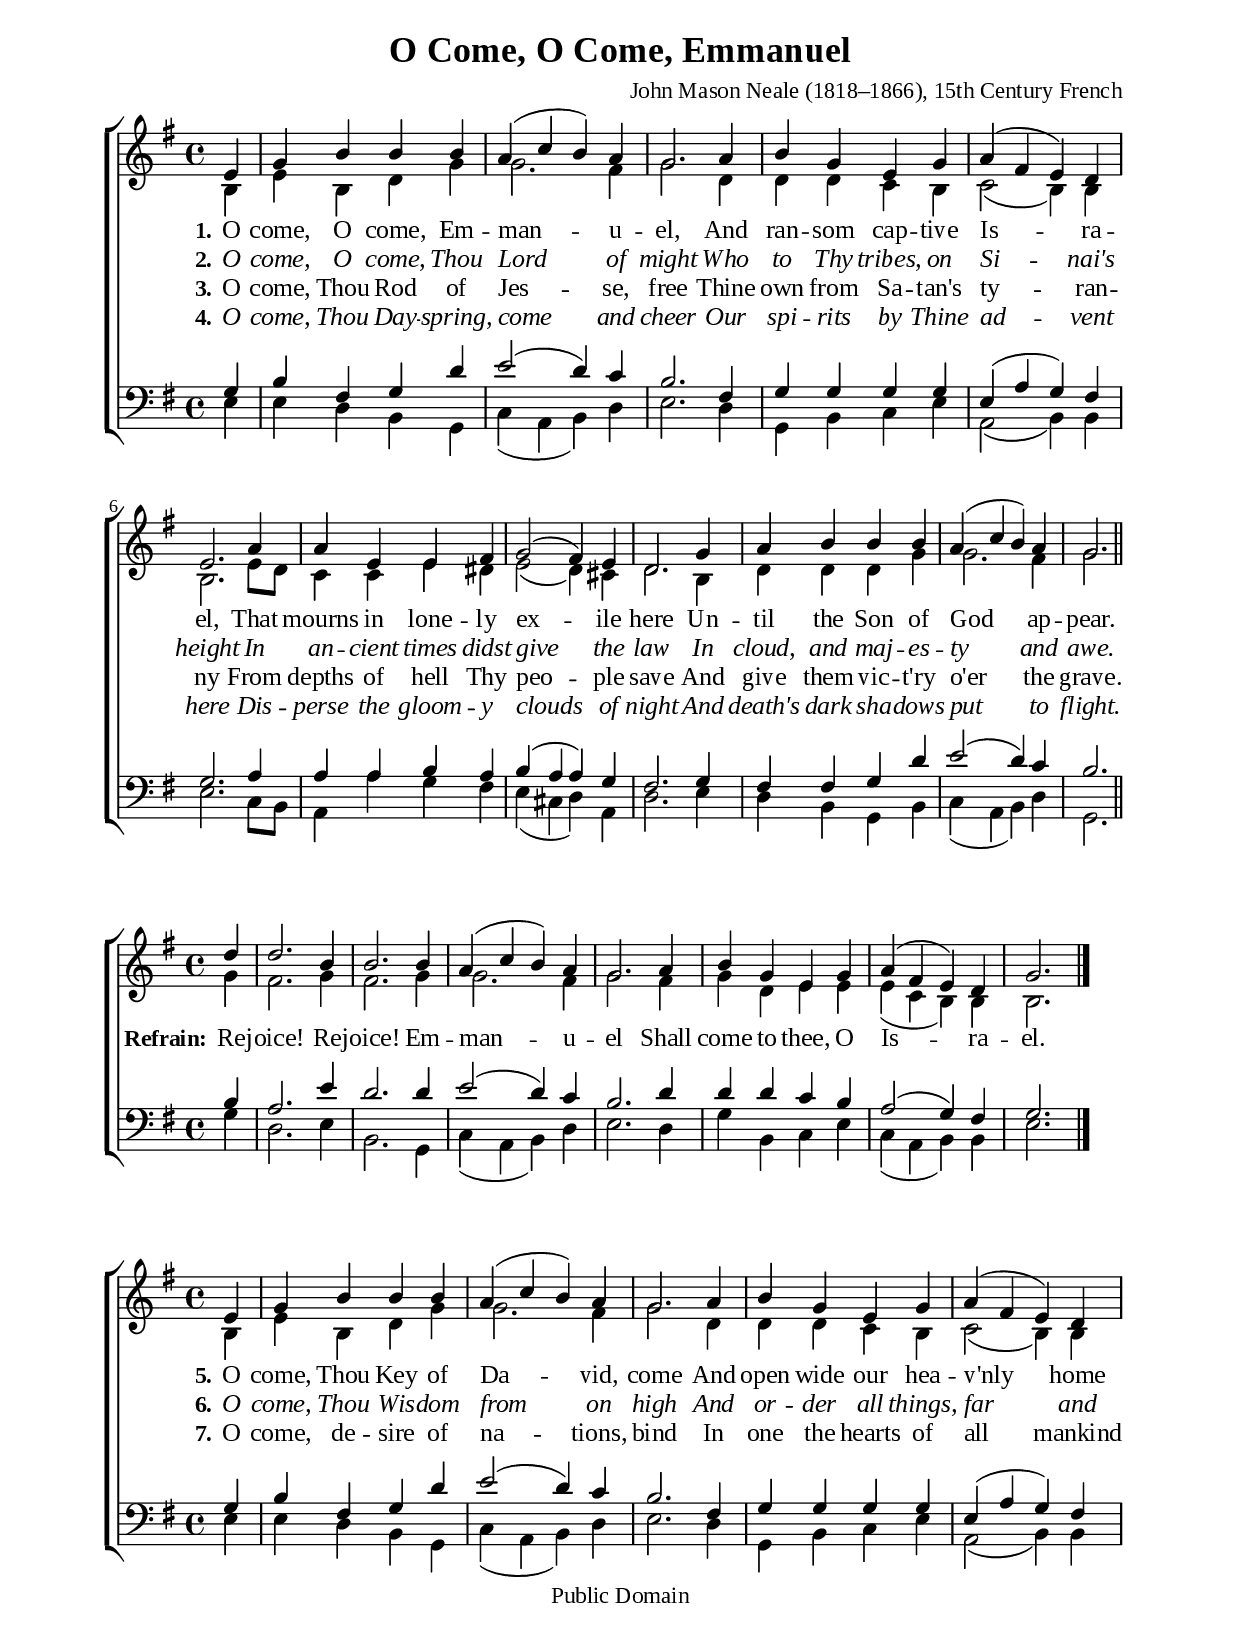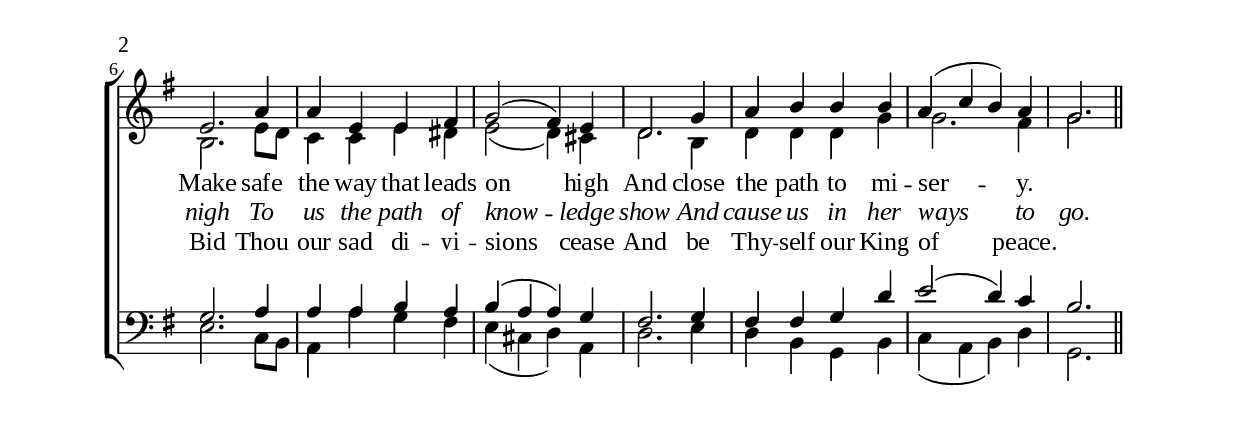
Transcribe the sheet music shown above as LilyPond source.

\version "2.18.2"

\header {
  title = "O Come, O Come, Emmanuel"
  composer = "John Mason Neale (1818–1866), 15th Century French"
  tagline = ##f
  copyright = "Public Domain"
}

global= {
  % \override Score.BarNumber.break-visibility = #all-visible
  \key e \minor
  \time 4/4
}

\paper {
  #(set-paper-size "a4")
  top-margin = 15\mm
  bottom-margin = 15\mm
  left-margin = 20\mm
  right-margin = 20\mm
  indent = #0
  #(define fonts
	 (make-pango-font-tree "Liberation Serif"
	 		       "Liberation Serif"
			       "Liberation Serif"
			       (/ 20 20)))
}

printItalic = \with {
  \override LyricText.font-shape = #'italic
}

% Soprano verse music
musicVerseSoprano = \relative c' {
  \partial 4 e4 |
  %{ 01 %} g b b b |
  %{ 02 %} a (c b) a |
  %{ 03 %} g2. a4 |
  %{ 04 %} b g e g |
  %{ 05 %} a (fis e) d |
  %{ 06 %} e2. a4 |
  %{ 07 %} a e e fis |
  %{ 08 %} g2 (fis4) e |
  %{ 09 %} d2. g4 |
  %{ 10 %} a b b b |
  %{ 11 %} a (c b) a | g2. \bar "||"
}

% Alto verse music
musicVerseAlto = \relative c' {
  \partial 4 b4 |
  %{ 01 %} e b d g |
  %{ 02 %} g2. fis4 |
  %{ 03 %} g2. d4 |
  %{ 04 %} d d c b |
  %{ 05 %} c2 (b4) b |
  %{ 06 %} b2. e8 d |
  %{ 07 %} c4 c e dis |
  %{ 08 %} e2 (d4) cis |
  %{ 09 %} d2. b4 |
  %{ 10 %} d d d g |
  %{ 11 %} g2. fis4 | g2. \bar "||"
}

% Tenor verse music
musicVerseTenor = \relative c' {
  \partial 4 g4 |
  %{ 01 %} b fis g d' |
  %{ 02 %} e2 (d4) c |
  %{ 03 %} b2. fis4 |
  %{ 04 %} g g g g |
  %{ 05 %} e (a g) fis |
  %{ 06 %} g2. a4 |
  %{ 07 %} a a b a |
  %{ 08 %} b (a a) g |
  %{ 09 %} fis2. g4 |
  %{ 10 %} fis fis g d' |
  %{ 11 %} e2 (d4) c | b2. \bar "||"
}

% Basso verse music
musicVerseBasso = \relative c {
  \partial 4 e4 |
  %{ 01 %} e d b g |
  %{ 02 %} c (a b) d |
  %{ 03 %} e2. d4 |
  %{ 04 %} g, b c e |
  %{ 05 %} a,2 (b4) b |
  %{ 06 %} e2. c8 b |
  %{ 07 %} a4 a' g fis |
  %{ 08 %} e (cis d) a |
  %{ 09 %} d2. e4 |
  %{ 10 %} d b g b |
  %{ 11 %} c (a b) d | g,2. \bar "||"
}

% Soprano chorus music
musicChorusSoprano = \relative c' {
  \set Score.currentBarNumber = #12
  \partial 4 d'4 |
  %{ 12 %} d2. b4 |
  %{ 13 %} b2. b4 |
  %{ 14 %} a (c b) a |
  %{ 15 %} g2. a4 |
  %{ 16 %} b g e g |
  %{ 17 %} a (fis e) d | g2. \bar "|."
}

% Alto chorus music
musicChorusAlto = \relative c' {
  \partial 4 g'4 |
  %{ 12 %} fis2. g4 |
  %{ 13 %} fis2. g4 |
  %{ 14 %} g2. fis4 |
  %{ 15 %} g2. fis4 |
  %{ 16 %} g d e e |
  %{ 17 %} e (c b) b | b2. \bar "|."
}

% Tenor chorus music
musicChorusTenor = \relative c' {
  \partial 4 b4 |
  %{ 12 %} a2. e'4 |
  %{ 13 %} d2. d4 |
  %{ 14 %} e2 (d4) c |
  %{ 15 %} b2. d4 |
  %{ 16 %} d d c b |
  %{ 17 %} a2 (g4) fis | g2. \bar "|."
}

% Basso chorus music
musicChorusBasso = \relative c' {
  \partial 4 g4 |
  %{ 12 %} d2. e4 |
  %{ 13 %} b2. g4 |
  %{ 14 %} c (a b) d |
  %{ 15 %} e2. d4 |
  %{ 16 %} g b, c e |
  %{ 17 %} c (a b) b | e2. \bar "|."
}

% 10. Verse lyrics
lyricVerseOne = \lyricmode {
  \set stanza = #"1."
  O come, O come, Em  -- man -- u -- el,
  And ran -- som cap -- tive Is -- ra -- el,
  That mourns in lone -- ly ex -- ile here
  Un -- til the Son of God ap -- pear.
}

lyricVerseTwo = \lyricmode {
  \set stanza = #"2."
  O come, O come, Thou Lord of might
  Who to Thy tribes, on Si -- nai's height
  In an -- cient times didst give the law
  In cloud, and maj -- es -- ty and awe.
}

lyricVerseThree = \lyricmode {
  \set stanza = #"3."
  O come, Thou Rod of Jes -- se, free
  Thine own from Sa -- tan's ty -- ran -- ny
  From depths of hell Thy peo -- ple save
  And give them vic -- t'ry o'er the grave.
}

lyricVerseFour = \lyricmode {
  \set stanza = #"4."
  O come, Thou Day -- spring, come and cheer
  Our spi -- rits by Thine ad -- vent here
  Dis -- perse the gloom -- y clouds of night
  And death's dark sha -- dows put to flight.
}

lyricVerseFive = \lyricmode {
  \set stanza = #"5."
  O come, Thou Key of Da -- vid, come
  And open wide our hea -- v'nly home
  Make safe the way that leads on high
  And close the path to mi -- ser -- y.
}

lyricVerseSix = \lyricmode {
  \set stanza = #"6."
  O come, Thou Wis -- dom from on high
  And or -- der all things, far and nigh
  To us the path of know -- ledge show
  And cause us in her ways to go.
}

lyricVerseSeven = \lyricmode {
  \set stanza = #"7."
  O come, de -- sire of na -- tions, bind
  In one the hearts of all mankind
  Bid Thou our sad di -- vi -- sions cease
  And be Thy -- self our King of peace.
}

% 11. Chorus lyrics
lyricChorus = \lyricmode {
  \set stanza = #"Refrain:"
  Re -- joice! Re -- joice! Em  -- man -- u -- el
  Shall come to thee, O Is -- ra -- el.
}

% 12. Layout
\score {
    \new ChoirStaff <<
      \new Staff <<
        \clef "treble"
        \new Voice = "sopranos" {
          \voiceOne \global \stemUp \slurUp \musicVerseSoprano
        }
        \new Voice = "alto" {
          \voiceTwo \global \stemDown \slurDown \musicVerseAlto
        }
      >>
      \new Lyrics \lyricsto sopranos \lyricVerseOne
      \new Lyrics \printItalic \lyricsto sopranos \lyricVerseTwo
      \new Lyrics \lyricsto sopranos \lyricVerseThree
      \new Lyrics \printItalic \lyricsto sopranos \lyricVerseFour
      \new Staff <<
        \clef "bass"
        \new Voice = "tenor" {
          \voiceOne \global \stemUp \slurUp \musicVerseTenor
        }
        \new Voice = "basso" {
          \voiceTwo \global \stemDown \slurDown \musicVerseBasso
        }
      >>
    >>
}

\score {
    \new ChoirStaff <<
      \new Staff <<
        \clef "treble"
        \new Voice = "sopranos" {
          \voiceOne \global \stemUp \slurUp \musicChorusSoprano
        }
        \new Voice = "alto" {
          \voiceTwo \global \stemDown \slurDown \musicChorusAlto
        }
      >>
      \new Lyrics \lyricsto sopranos \lyricChorus
      \new Staff <<
        \clef "bass"
        \new Voice = "tenor" {
          \voiceOne \global \stemUp \slurUp \musicChorusTenor
        }
        \new Voice = "basso" {
          \voiceTwo \global \stemDown \slurDown \musicChorusBasso
        }
      >>
    >>
}

\score {
    \new ChoirStaff <<
      \new Staff <<
        \clef "treble"
        \new Voice = "sopranos" {
          \voiceOne \global \stemUp \slurUp \musicVerseSoprano
        }
        \new Voice = "alto" {
          \voiceTwo \global \stemDown \slurDown \musicVerseAlto
        }
      >>
      \new Lyrics \lyricsto sopranos \lyricVerseFive
      \new Lyrics \printItalic \lyricsto sopranos \lyricVerseSix
      \new Lyrics \lyricsto sopranos \lyricVerseSeven
      \new Staff <<
        \clef "bass"
        \new Voice = "tenor" {
          \voiceOne \global \stemUp \slurUp \musicVerseTenor
        }
        \new Voice = "basso" {
          \voiceTwo \global \stemDown \slurDown \musicVerseBasso
        }
      >>
    >>
}
